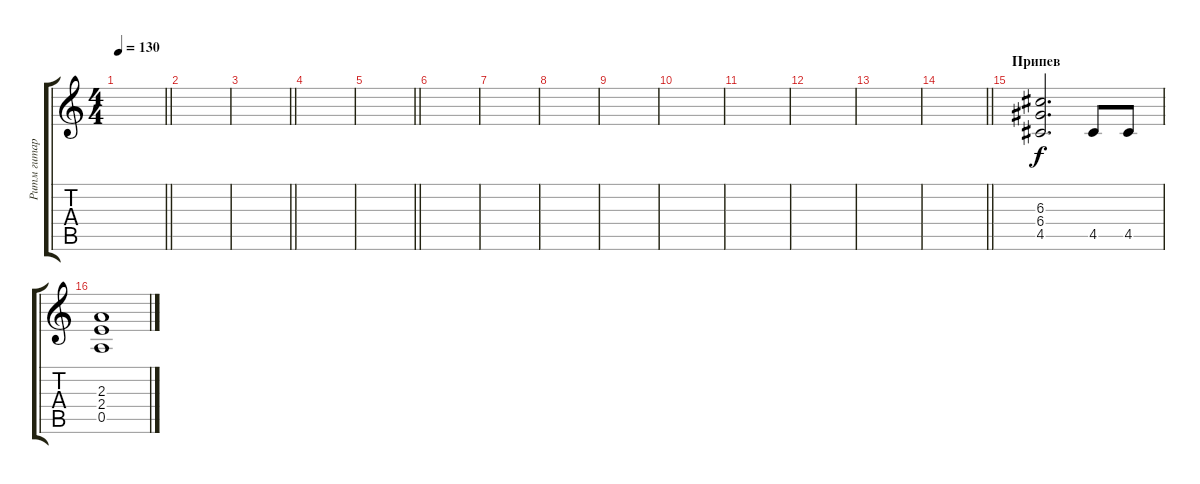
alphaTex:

\track ("Ритм гитара" "Ритм гитар") {instrument distortionguitar}
\staff {score tabs}
\tuning (E4 B3 G3 D3 A2 E2) {hide}
\ts (4 4)
\tempo 130
\clef g2
\barLineRight lightlight
\ks c
|
|
\barLineRight lightlight
|
|
\barLineRight lightlight
|
|
|
|
|
|
|
|
|
\barLineRight lightlight
|
\section ("" "Припев")
(6.3 6.4 4.5).2{d volume 13} 4.5.8 4.5.8 |
(2.3 2.4 0.5).1
